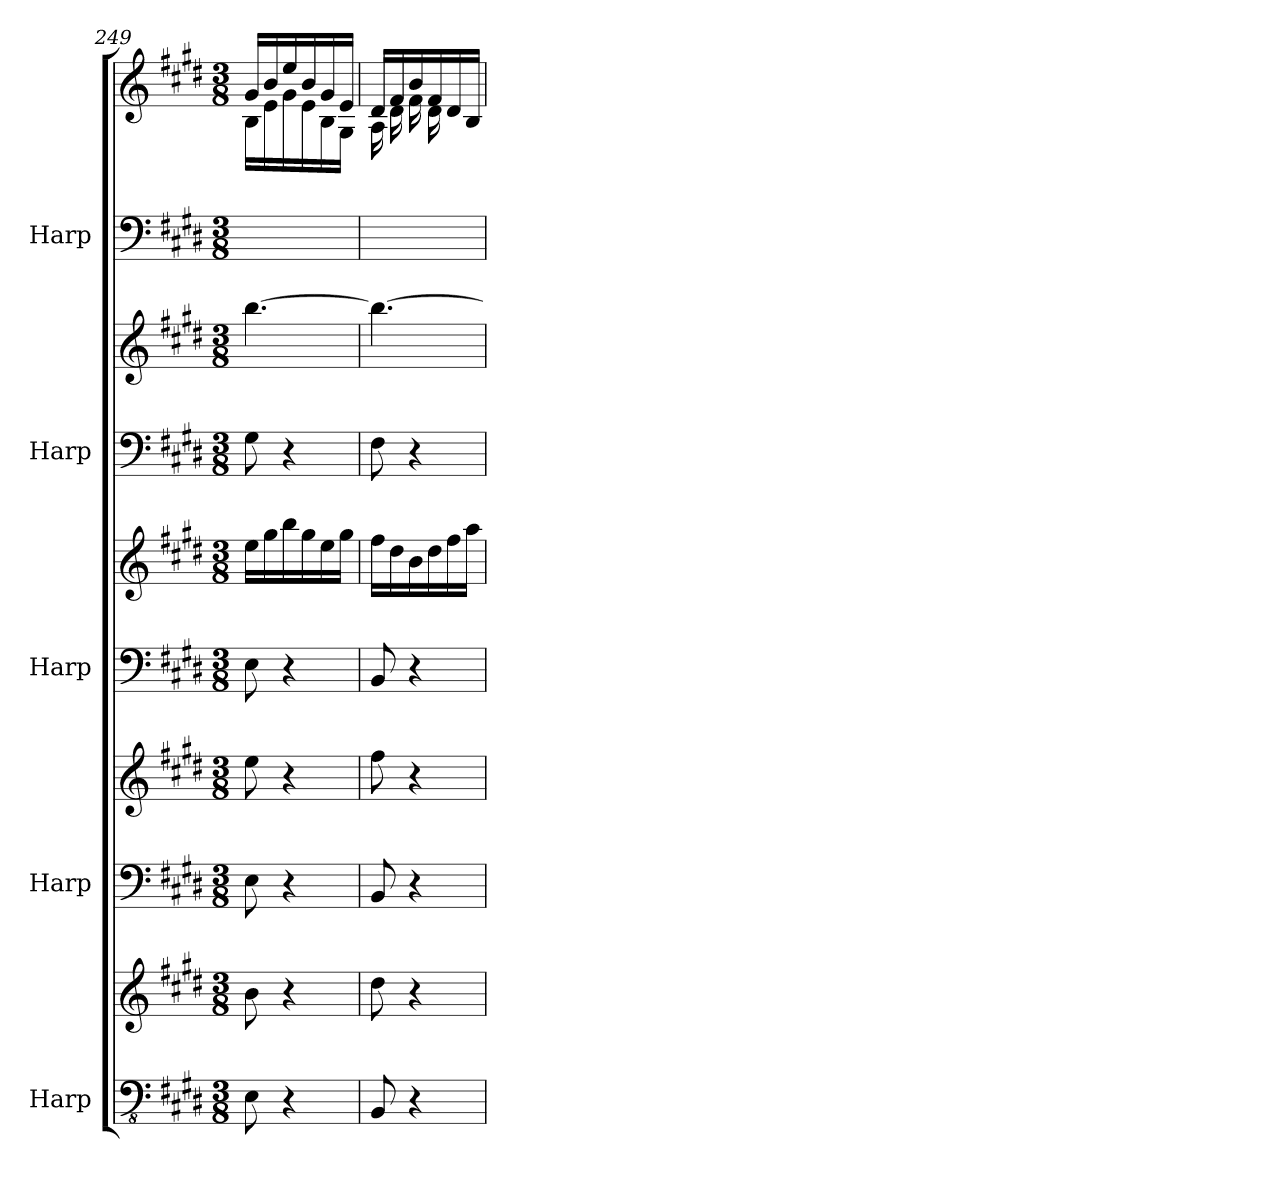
**kern	**kern	**kern	**kern	**kern	**kern	**kern	**kern	**kern	**kern
*part5	*part5	*part4	*part4	*part3	*part3	*part2	*part2	*part1	*part1
*staff10	*staff9	*staff8	*staff7	*staff6	*staff5	*staff4	*staff3	*staff2	*staff1
*I"Harp	*	*I"Harp	*	*I"Harp	*	*I"Harp	*	*I"Harp	*
*I'Hp	*	*I'Hp	*	*I'Hp	*	*I'Hp	*	*I'Hp	*
*clefFv4	*clefG2	*clefF4	*clefG2	*clefF4	*clefG2	*clefF4	*clefG2	*clefF4	*clefG2
*k[f#c#g#d#]	*k[f#c#g#d#]	*k[f#c#g#d#]	*k[f#c#g#d#]	*k[f#c#g#d#]	*k[f#c#g#d#]	*k[f#c#g#d#]	*k[f#c#g#d#]	*k[f#c#g#d#]	*k[f#c#g#d#]
*M3/8	*M3/8	*M3/8	*M3/8	*M3/8	*M3/8	*M3/8	*M3/8	*M3/8	*M3/8
=249	=249	=249	=249	=249	=249	=249	=249	=249	=249
*	*	*	*	*	*	*	*	*	*^
8EE\	8b\	8E\	8ee\	8E\	16ee\LL	8G#\	[4.bb\	4.ryy	16g#/LL	16B\LL
.	.	.	.	.	16gg#\	.	.	.	16b/	16e\
4r	4r	4r	4r	4r	16bb\	4r	.	.	16ee/	16g#\
.	.	.	.	.	16gg#\	.	.	.	16b/	16e\
.	.	.	.	.	16ee\	.	.	.	16g#/	16B\
.	.	.	.	.	16gg#\JJ	.	.	.	16e/JJ	16G#\JJ
=250	=250	=250	=250	=250	=250	=250	=250	=250	=250	=250
8BBB/	8dd#\	8BB/	8ff#\	8BB/	16ff#\LL	8F#\	4.bb\_	4ryy	16d#/LL	16A\LL
.	.	.	.	.	16dd#\	.	.	.	16f#/	16d#\
4r	4r	4r	4r	4r	16b\	4r	.	.	16b/	16f#\
.	.	.	.	.	16dd#\	.	.	.	16f#/	16d#\
.	.	.	.	.	16ff#\	.	.	16A/	16d#/	8ryy
.	.	.	.	.	16aa\JJ	.	.	16F#/JJ	16B/JJ	.
*	*	*	*	*	*	*	*	*	*v	*v
=	=	=	=	=	=	=	=	=	=
*-	*-	*-	*-	*-	*-	*-	*-	*-	*-
